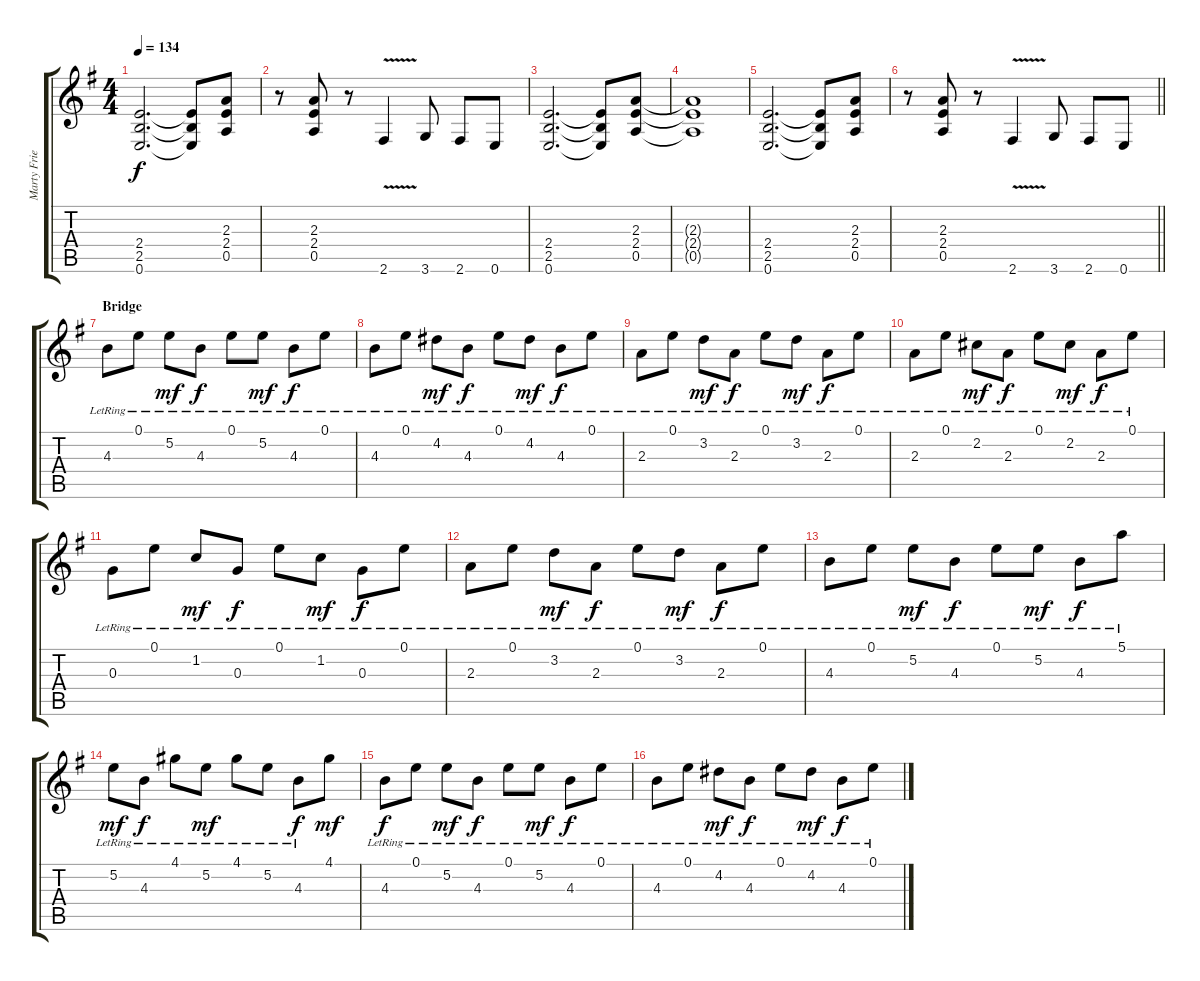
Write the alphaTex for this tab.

\track ("Marty Friedman" "Marty Frie") {instrument overdrivenguitar}
\staff {score tabs}
\tuning (E4 B3 G3 D3 A2 E2) {hide}
\ts (4 4)
\tempo 134
\clef g2
\ks eminor
(2.4 2.5 0.6).2{d dy f} (2.4{t} 2.5{t} 0.6{t}).8 (2.3 2.4 0.5).8 |
r.8 (2.3 2.4 0.5).8 r.8 2.6{v}.4 3.6.8 2.6.8 0.6.8 |
(2.4 2.5 0.6).2{d} (2.4{t} 2.5{t} 0.6{t}).8 (2.3 2.4 0.5).8 |
(2.3{t} 2.4{t} 0.5{t}).1 |
(2.4 2.5 0.6).2{d} (2.4{t} 2.5{t} 0.6{t}).8 (2.3 2.4 0.5).8 |
\barLineRight lightlight
r.8 (2.3 2.4 0.5).8 r.8 2.6{v}.4 3.6.8 2.6.8 0.6.8 |
\section ("" "Bridge")
4.3{lr}.8{instrument electricguitarclean} 0.1{lr}.8 5.2{lr}.8{dy mf} 4.3{lr}.8{dy f} 0.1{lr}.8 5.2{lr}.8{dy mf} 4.3{lr}.8{dy f} 0.1{lr}.8 |
4.3{lr}.8 0.1{lr}.8 4.2{lr}.8{dy mf} 4.3{lr}.8{dy f} 0.1{lr}.8 4.2{lr}.8{dy mf} 4.3{lr}.8{dy f} 0.1{lr}.8 |
2.3{lr}.8 0.1{lr}.8 3.2{lr}.8{dy mf} 2.3{lr}.8{dy f} 0.1{lr}.8 3.2{lr}.8{dy mf} 2.3{lr}.8{dy f} 0.1{lr}.8 |
2.3{lr}.8 0.1{lr}.8 2.2{lr}.8{dy mf} 2.3{lr}.8{dy f} 0.1{lr}.8 2.2{lr}.8{dy mf} 2.3{lr}.8{dy f} 0.1{lr}.8 |
0.3{lr}.8 0.1{lr}.8 1.2{lr}.8{dy mf} 0.3{lr}.8{dy f} 0.1{lr}.8 1.2{lr}.8{dy mf} 0.3{lr}.8{dy f} 0.1{lr}.8 |
2.3{lr}.8 0.1{lr}.8 3.2{lr}.8{dy mf} 2.3{lr}.8{dy f} 0.1{lr}.8 3.2{lr}.8{dy mf} 2.3{lr}.8{dy f} 0.1{lr}.8 |
4.3{lr}.8 0.1{lr}.8 5.2{lr}.8{dy mf} 4.3{lr}.8{dy f} 0.1{lr}.8 5.2{lr}.8{dy mf} 4.3{lr}.8{dy f} 5.1{lr}.8 |
5.2{lr}.8{dy mf} 4.3{lr}.8{dy f} 4.1{lr}.8 5.2{lr}.8{dy mf} 4.1{lr}.8 5.2{lr}.8 4.3{lr}.8{dy f} 4.1.8{dy mf} |
4.3{lr}.8{dy f} 0.1{lr}.8 5.2{lr}.8{dy mf} 4.3{lr}.8{dy f} 0.1{lr}.8 5.2{lr}.8{dy mf} 4.3{lr}.8{dy f} 0.1{lr}.8 |
4.3{lr}.8 0.1{lr}.8 4.2{lr}.8{dy mf} 4.3{lr}.8{dy f} 0.1{lr}.8 4.2{lr}.8{dy mf} 4.3{lr}.8{dy f} 0.1{lr}.8
